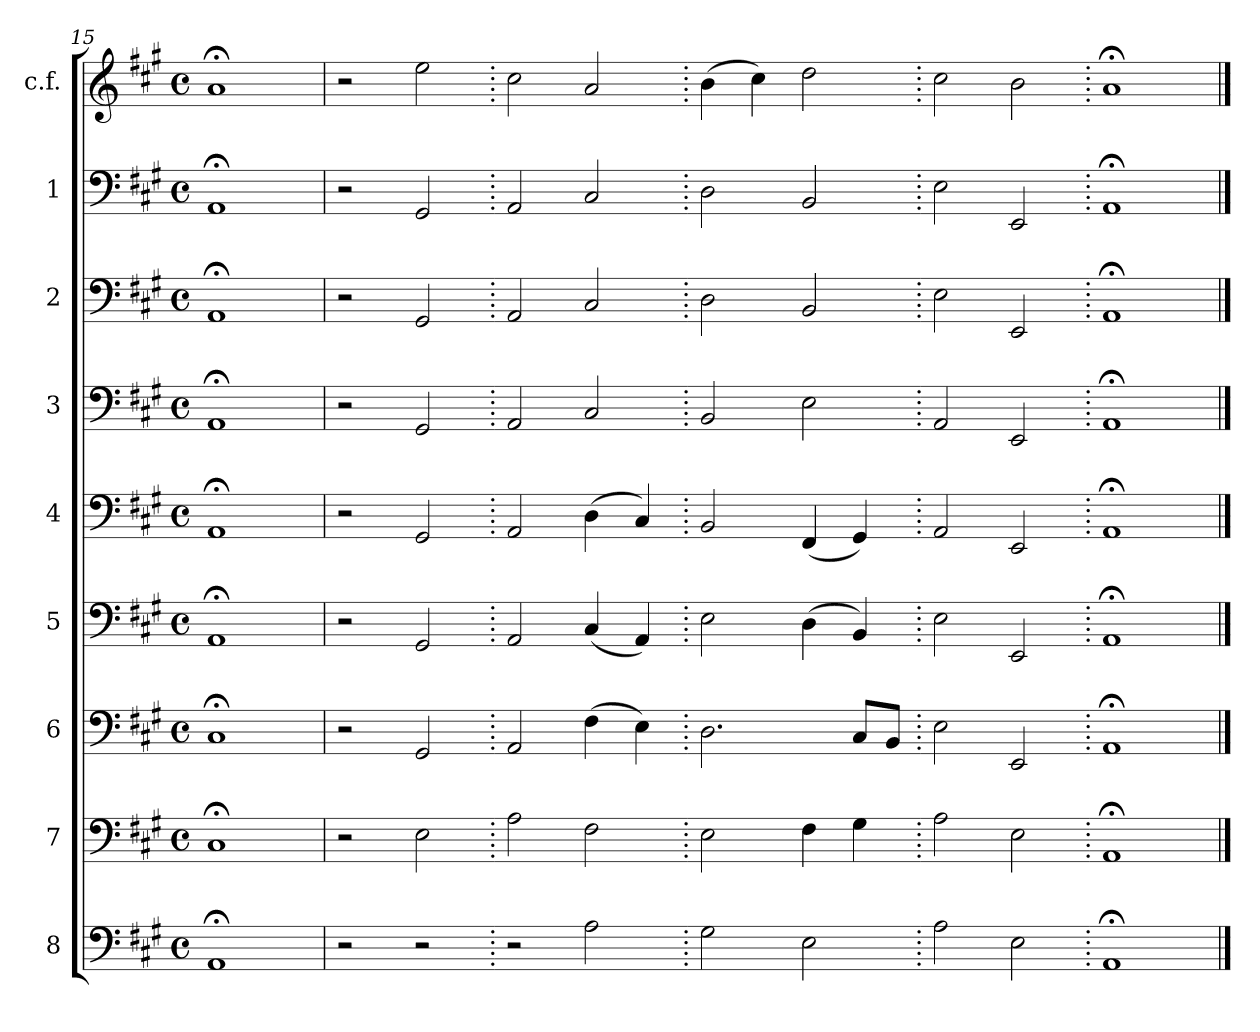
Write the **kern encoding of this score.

**kern	**kern	**kern	**kern	**kern	**kern	**kern	**kern	**kern
*part9	*part8	*part7	*part6	*part5	*part4	*part3	*part2	*part1
*staff9	*staff8	*staff7	*staff6	*staff5	*staff4	*staff3	*staff2	*staff1
*I"8	*I"7	*I"6	*I"5	*I"4	*I"3	*I"2	*I"1	*I"c.f.
*clefF4	*clefF4	*clefF4	*clefF4	*clefF4	*clefF4	*clefF4	*clefF4	*clefG2
*k[f#c#g#]	*k[f#c#g#]	*k[f#c#g#]	*k[f#c#g#]	*k[f#c#g#]	*k[f#c#g#]	*k[f#c#g#]	*k[f#c#g#]	*k[f#c#g#]
*M4/4	*M4/4	*M4/4	*M4/4	*M4/4	*M4/4	*M4/4	*M4/4	*M4/4
*met(c)	*met(c)	*met(c)	*met(c)	*met(c)	*met(c)	*met(c)	*met(c)	*met(c)
=15	=15	=15	=15	=15	=15	=15	=15	=15
1AA;<	1C#;<	1C#;<	1AA;<	1AA;<	1AA;<	1AA;<	1AA;<	1a;<
=16	=16	=16	=16	=16	=16	=16	=16	=16
2r	2r	2r	2r	2r	2r	2r	2r	2r
2r	2E	2GG#	2GG#	2GG#	2GG#	2GG#	2GG#	2ee
=17.	=17.	=17.	=17.	=17.	=17.	=17.	=17.	=17.
2r	2A	2AA	2AA	2AA	2AA	2AA	2AA	2cc#
2A	2F#	(4F#	(4C#	(4D	2C#	2C#	2C#	2a
.	.	4E)	4AA)	4C#)	.	.	.	.
=18.	=18.	=18.	=18.	=18.	=18.	=18.	=18.	=18.
2G#	2E	2.D	2E	2BB	2BB	2D	2D	(4b
.	.	.	.	.	.	.	.	4cc#)
2E	4F#	.	(4D	(4FF#	2E	2BB	2BB	2dd
.	4G#	8C#L	4BB)	4GG#)	.	.	.	.
.	.	8BBJ	.	.	.	.	.	.
=19.	=19.	=19.	=19.	=19.	=19.	=19.	=19.	=19.
2A	2A	2E	2E	2AA	2AA	2E	2E	2cc#
2E	2E	2EE	2EE	2EE	2EE	2EE	2EE	2b
=20.	=20.	=20.	=20.	=20.	=20.	=20.	=20.	=20.
1AA;<	1AA;<	1AA;<	1AA;<	1AA;<	1AA;<	1AA;<	1AA;<	1a;<
==	==	==	==	==	==	==	==	==
*-	*-	*-	*-	*-	*-	*-	*-	*-
